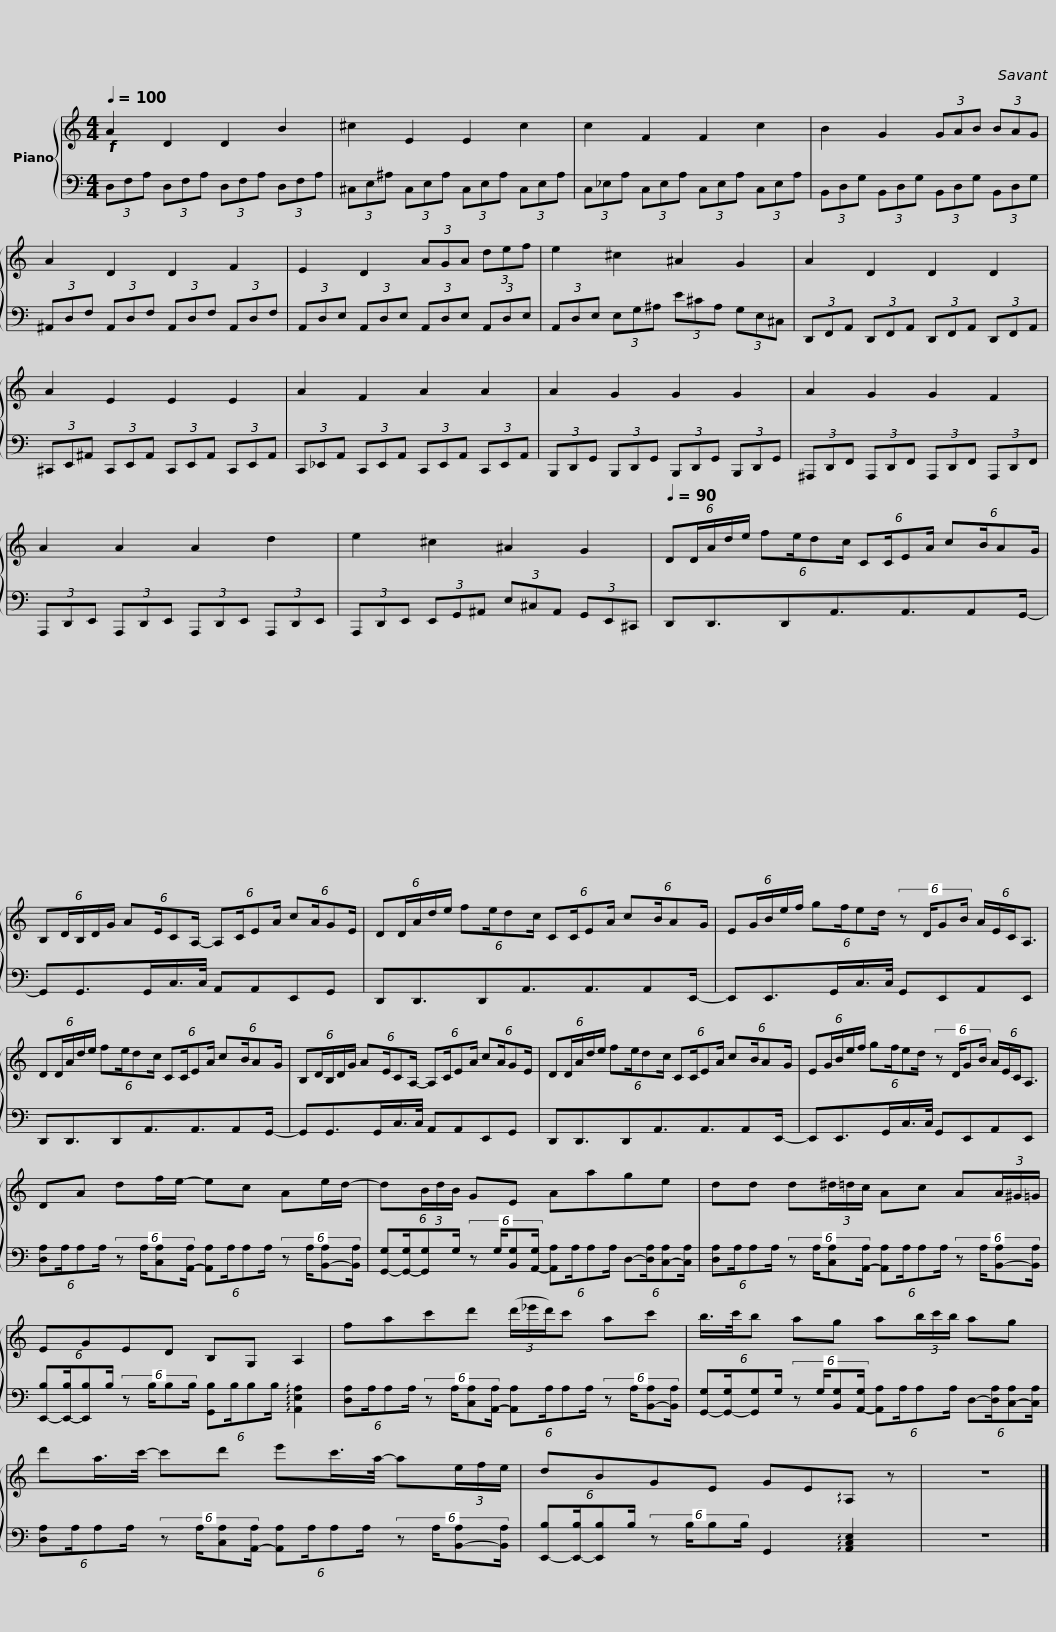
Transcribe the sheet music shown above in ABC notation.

X:1
%%score { 1 | 2 }
L:1/8
Q:1/4=100
M:4/4
I:linebreak $
K:C
V:1 treble
V:2 bass
V:1
!f! A2 D2 D2 B2 | ^c2 E2 E2 c2 | c2 F2 F2 c2 |$ B2 G2 (3GAB (3BAG | A2 D2 D2 F2 | %5
 E2 D2 (3AGA (3def |$ e2 ^c2 ^A2 G2 | A2 D2 D2 D2 | A2 E2 E2 E2 |$ A2 F2 A2 A2 | %10
 A2 G2 G2 G2 | A2 G2 G2 F2 |$ A2 A2 A2 d2 | e2 ^c2 ^A2 G2 |$[Q:1/4=90] (6:4:5DD/A/d/e/ (6:4:4fe/dc/ (6:4:4CC/EA/ (6:4:4cB/AG/ | %15
 (6:4:5B,D/B,/D/G/ (6:4:4AE/CA,/- (6:4:4A,C/EA/ (6:4:4cA/GE/ |$ (6:4:5DD/A/d/e/ (6:4:4fe/dc/ (6:4:4CC/EA/ (6:4:4cB/AG/ | (6:4:5EG/B/e/f/ (6:4:4gf/ed/ (6:4:4z D/GB/ (6:4:4A/E/C/A,3/2 |$ (6:4:5DD/A/d/e/ (6:4:4fe/dc/ (6:4:4CC/EA/ (6:4:4cB/AG/ | (6:4:5B,D/B,/D/G/ (6:4:4AE/CA,/- (6:4:4A,C/EA/ (6:4:4cA/GE/ |$ %20
 (6:4:5DD/A/d/e/ (6:4:4fe/dc/ (6:4:4CC/EA/ (6:4:4cB/AG/ | (6:4:5EG/B/e/f/ (6:4:4gf/ed/ (6:4:4z D/GB/ (6:4:4A/E/C/A,3/2 |$ DA df/e/- ec Ae/d/- | d(3B/d/B/ GE Aage |$ dd d(3^d/=d/c/ Ac A(3A/^G/=G/ | %25
 EGED B,G, A,2 |$ fac'd' (3(d'/_e'/d'/)c' ac' | b/>c'/b ag a(3b/c'/b/ ag |$ d'a/>c'/- c'd' e'c'/>a/- a(3e/f/e/ | dBGE GE!arpeggio!A, z | %30
 z8 |] %31
V:2
 (3D,F,A, (3D,F,A, (3D,F,A, (3D,F,A, | (3^C,E,^A, (3C,E,A, (3C,E,A, (3C,E,A, | (3C,_E,A, (3C,E,A, (3C,E,A, (3C,E,A, |$ (3B,,D,G, (3B,,D,G, (3B,,D,G, (3B,,D,G, | (3^A,,D,F, (3A,,D,F, (3A,,D,F, (3A,,D,F, | %5
 (3A,,D,E, (3A,,D,E, (3A,,D,E, (3A,,D,E, |$ (3A,,D,E, (3E,G,^A, (3E^CA, (3G,E,^C, | (3D,,F,,A,, (3D,,F,,A,, (3D,,F,,A,, (3D,,F,,A,, | (3^C,,E,,^A,, (3C,,E,,A,, (3C,,E,,A,, (3C,,E,,A,, |$ (3C,,_E,,A,, (3C,,E,,A,, (3C,,E,,A,, (3C,,E,,A,, | %10
 (3B,,,D,,G,, (3B,,,D,,G,, (3B,,,D,,G,, (3B,,,D,,G,, | (3^A,,,D,,F,, (3A,,,D,,F,, (3A,,,D,,F,, (3A,,,D,,F,, |$ (3A,,,D,,E,, (3A,,,D,,E,, (3A,,,D,,E,, (3A,,,D,,E,, | (3A,,,D,,E,, (3E,,G,,^A,, (3E,^C,A,, (3G,,E,,^C,, |$ D,,D,,3/2D,,A,,3/2A,,3/2A,,G,,/- | %15
 G,,G,,>G,,C,/>C,/ A,,A,,E,,G,, |$ D,,D,,3/2D,,A,,3/2A,,3/2A,,E,,/- | E,,E,,>G,,C,/>C,/ G,,E,,A,,E,, |$ D,,D,,3/2D,,A,,3/2A,,3/2A,,G,,/- | G,,G,,>G,,C,/>C,/ A,,A,,E,,G,, |$ %20
 D,,D,,3/2D,,A,,3/2A,,3/2A,,E,,/- | E,,E,,>G,,C,/>C,/ G,,E,,A,,E,, |$ (6:4:4[D,A,]A,/A,A,/ (6:4:4z A,/[C,A,][A,,-A,]/ (6:4:4[A,,A,]A,/A,A,/ (6:4:4z A,/[B,,-A,][B,,A,]/ | (6:4:4[G,,-G,][G,,-G,]/[G,,G,]G,/ (6:4:4z G,/[B,,G,][A,,-G,]/ (6:4:4[A,,A,]A,/A,A,/ (6:4:4D,-[D,A,]/[C,-A,][C,A,]/ |$ (6:4:4[D,A,]A,/A,A,/ (6:4:4z A,/[C,A,][A,,-A,]/ (6:4:4[A,,A,]A,/A,A,/ (6:4:4z A,/[B,,-A,][B,,A,]/ | %25
 (6:4:4[E,,-B,][E,,-B,]/[E,,B,]B,/ (6:4:4z B,/B,B,/ (6:4:4[G,,B,]B,/B,B,/ !arpeggio![A,,E,A,]2 |$ (6:4:4[D,A,]A,/A,A,/ (6:4:4z A,/[C,A,][A,,-A,]/ (6:4:4[A,,A,]A,/A,A,/ (6:4:4z A,/[B,,-A,][B,,A,]/ | (6:4:4[G,,-G,][G,,-G,]/[G,,G,]G,/ (6:4:4z G,/[B,,G,][A,,-G,]/ (6:4:4[A,,A,]A,/A,A,/ (6:4:4D,-[D,A,]/[C,-A,][C,A,]/ |$ (6:4:4[D,A,]A,/A,A,/ (6:4:4z A,/[C,A,][A,,-A,]/ (6:4:4[A,,A,]A,/A,A,/ (6:4:4z A,/[B,,-A,][B,,A,]/ | (6:4:4[E,,-B,][E,,-B,]/[E,,B,]B,/ (6:4:4z B,/B,B,/ G,,2 !arpeggio![A,,C,E,]2 | %30
 z8 |] %31
